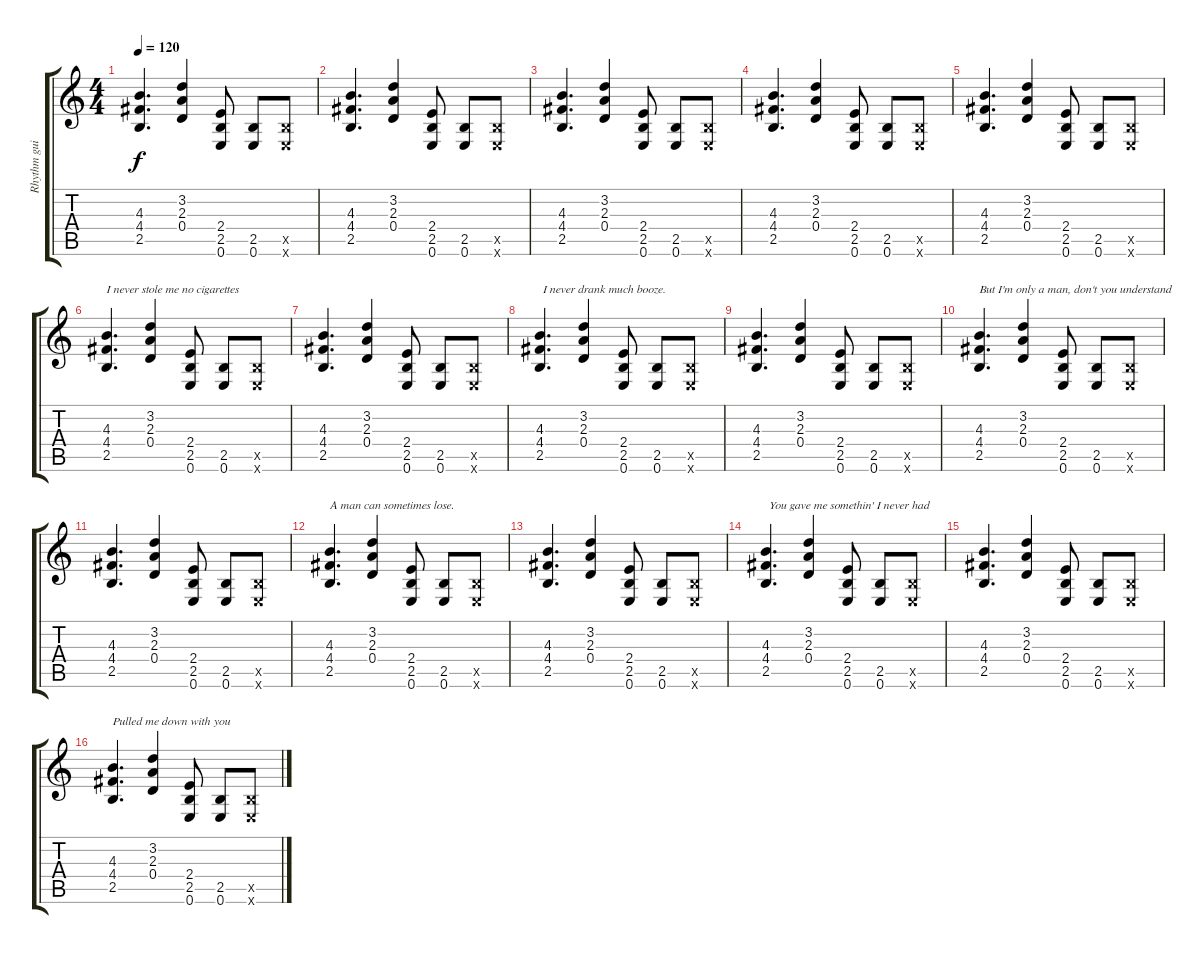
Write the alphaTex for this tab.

\track ("Rhythm guitar" "Rhythm gui") {instrument overdrivenguitar}
\staff {score tabs}
\tuning (E4 B3 G3 D3 A2 E2) {hide}
\ts (4 4)
\tempo 120
\clef g2
\ks c
(4.3 4.4 2.5).4{d dy f} (3.2 2.3 0.4).4 (2.4 2.5 0.6).8 (2.5 0.6).8 (2.5{x} 0.6{x}).8 |
(4.3 4.4 2.5).4{d} (3.2 2.3 0.4).4 (2.4 2.5 0.6).8 (2.5 0.6).8 (2.5{x} 0.6{x}).8 |
(4.3 4.4 2.5).4{d} (3.2 2.3 0.4).4 (2.4 2.5 0.6).8 (2.5 0.6).8 (2.5{x} 0.6{x}).8 |
(4.3 4.4 2.5).4{d} (3.2 2.3 0.4).4 (2.4 2.5 0.6).8 (2.5 0.6).8 (2.5{x} 0.6{x}).8 |
(4.3 4.4 2.5).4{d} (3.2 2.3 0.4).4 (2.4 2.5 0.6).8 (2.5 0.6).8 (2.5{x} 0.6{x}).8 |
(4.3 4.4 2.5).4{d txt "I never stole me no cigarettes"} (3.2 2.3 0.4).4 (2.4 2.5 0.6).8 (2.5 0.6).8 (2.5{x} 0.6{x}).8 |
(4.3 4.4 2.5).4{d} (3.2 2.3 0.4).4 (2.4 2.5 0.6).8 (2.5 0.6).8 (2.5{x} 0.6{x}).8 |
(4.3 4.4 2.5).4{d txt " I never drank much booze."} (3.2 2.3 0.4).4 (2.4 2.5 0.6).8 (2.5 0.6).8 (2.5{x} 0.6{x}).8 |
(4.3 4.4 2.5).4{d} (3.2 2.3 0.4).4 (2.4 2.5 0.6).8 (2.5 0.6).8 (2.5{x} 0.6{x}).8 |
(4.3 4.4 2.5).4{d txt "But I'm only a man, don't you understand"} (3.2 2.3 0.4).4 (2.4 2.5 0.6).8 (2.5 0.6).8 (2.5{x} 0.6{x}).8 |
(4.3 4.4 2.5).4{d} (3.2 2.3 0.4).4 (2.4 2.5 0.6).8 (2.5 0.6).8 (2.5{x} 0.6{x}).8 |
(4.3 4.4 2.5).4{d txt "A man can sometimes lose."} (3.2 2.3 0.4).4 (2.4 2.5 0.6).8 (2.5 0.6).8 (2.5{x} 0.6{x}).8 |
(4.3 4.4 2.5).4{d} (3.2 2.3 0.4).4 (2.4 2.5 0.6).8 (2.5 0.6).8 (2.5{x} 0.6{x}).8 |
(4.3 4.4 2.5).4{d txt " You gave me somethin' I never had"} (3.2 2.3 0.4).4 (2.4 2.5 0.6).8 (2.5 0.6).8 (2.5{x} 0.6{x}).8 |
(4.3 4.4 2.5).4{d} (3.2 2.3 0.4).4 (2.4 2.5 0.6).8 (2.5 0.6).8 (2.5{x} 0.6{x}).8 |
(4.3 4.4 2.5).4{d txt "Pulled me down with you"} (3.2 2.3 0.4).4 (2.4 2.5 0.6).8 (2.5 0.6).8 (2.5{x} 0.6{x}).8
